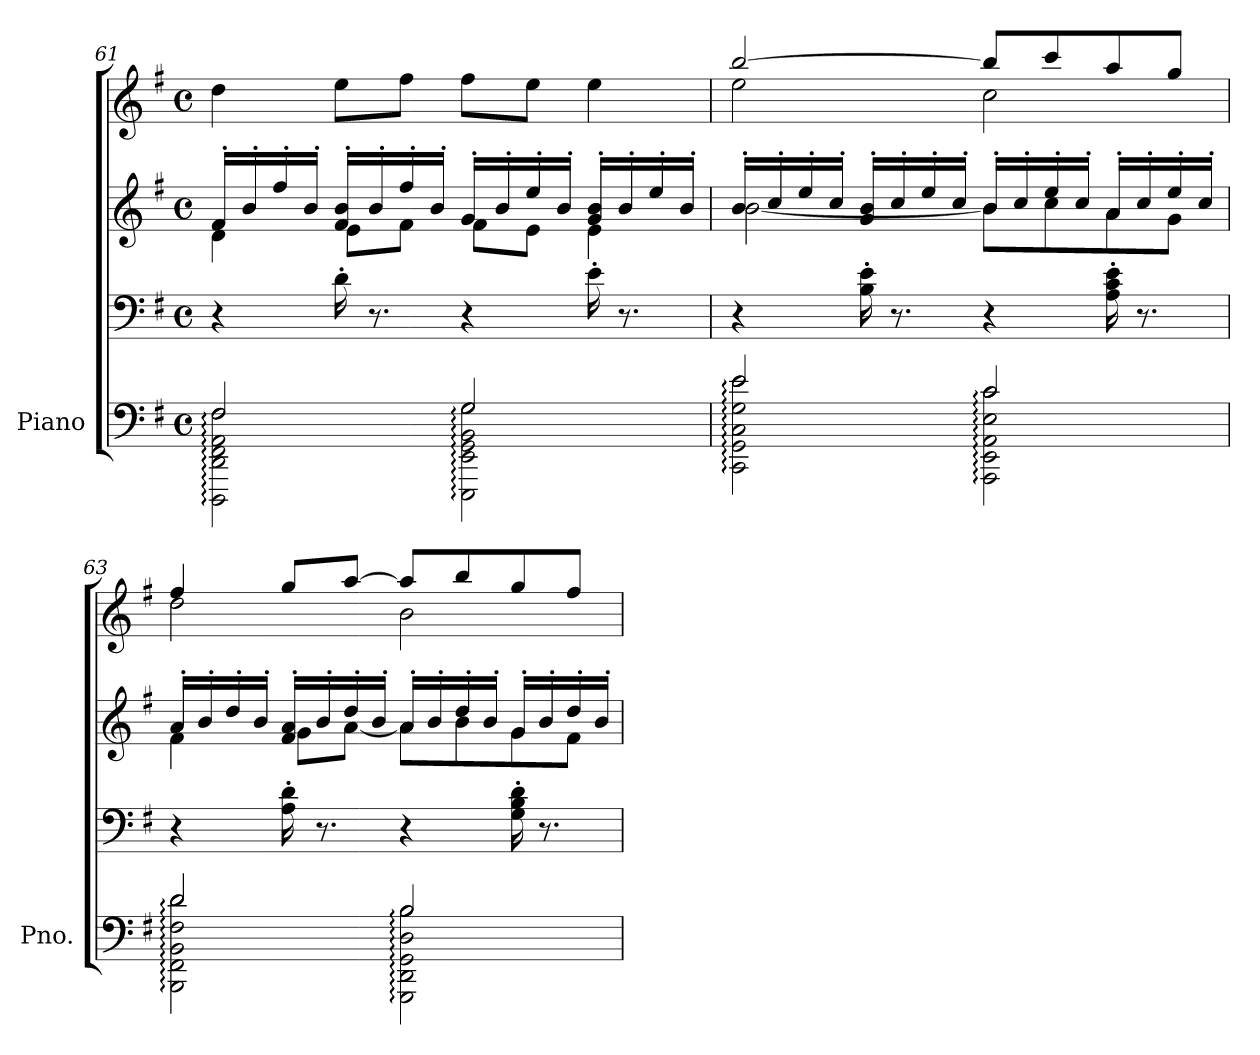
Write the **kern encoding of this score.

**kern	**kern	**kern	**kern
*part1	*part1	*part1	*part1
*staff4	*staff3	*staff2	*staff1
*I"Piano	*	*	*
*I'Pno.	*	*	*
*clefF4	*clefF4	*clefG2	*clefG2
*k[f#]	*k[f#]	*k[f#]	*k[f#]
*M4/4	*M4/4	*M4/4	*M4/4
*met(c)	*met(c)	*met(c)	*met(c)
=61	=61	=61	=61
*^	*	*^	*
2F#/	2DDD\: 2DD\: 2FF#\: 2AA\: 2F#\:	4r	16f#'/LL	4d\	4dd\
.	.	.	16b'/	.	.
.	.	.	16ff#'/	.	.
.	.	.	16b'/JJ	.	.
.	.	16d'\	16f#/' 16b/'LL	8e\L	8ee\L
.	.	8.r	16b'/	.	.
.	.	.	16ff#'/	8f#\J	8ff#\J
.	.	.	16b'/JJ	.	.
2G/	2EEE\: 2EE\: 2GG\: 2BB\: 2G\:	4r	16g'/LL	8f#\L	8ff#\L
.	.	.	16b'/	.	.
.	.	.	16ee'/	8e\J	8ee\J
.	.	.	16b'/JJ	.	.
.	.	16e'\	16g/' 16b/'LL	4e\	4ee\
.	.	8.r	16b'/	.	.
.	.	.	16ee'/	.	.
.	.	.	16b'/JJ	.	.
=62	=62	=62	=62	=62	=62
*	*	*	*	*	*^
2e/	2CC\: 2GG\: 2C\: 2G\: 2e\:	4r	16b'/LL	[2b\	[2bb/	2ee\
.	.	.	16cc'/	.	.	.
.	.	.	16ee'/	.	.	.
.	.	.	16cc'/JJ	.	.	.
.	.	16B\' 16e\'	16g/' 16b/'LL	.	.	.
.	.	8.r	16cc'/	.	.	.
.	.	.	16ee'/	.	.	.
.	.	.	16cc'/JJ	.	.	.
2c/	2AAA\: 2EE\: 2AA\: 2E\: 2c\:	4r	16b'/LL	8b\L]	8bb/L]	2cc\
.	.	.	16cc'/	.	.	.
.	.	.	16ee'/	8cc\	8ccc/	.
.	.	.	16cc'/JJ	.	.	.
.	.	16A\' 16c\' 16e\'	16a'/LL	8a\	8aa/	.
.	.	8.r	16cc'/	.	.	.
.	.	.	16ee'/	8g\J	8gg/J	.
.	.	.	16cc'/JJ	.	.	.
!!LO:LB:g=z	!!
=63	=63	=63	=63	=63	=63	=63
2d/	2BBB\: 2FF#\: 2BB\: 2F#\: 2d\:	4r	16a'/LL	4f#\	4ff#/	2dd\
.	.	.	16b'/	.	.	.
.	.	.	16dd'/	.	.	.
.	.	.	16b'/JJ	.	.	.
.	.	16A\' 16d\'	16f#/' 16a/'LL	8g\L	8gg/L	.
.	.	8.r	16b'/	.	.	.
.	.	.	16dd'/	[8a\J	[8aa/J	.
.	.	.	16b'/JJ	.	.	.
2B/	2GGG\: 2DD\: 2GG\: 2D\: 2B\:	4r	16a'/LL	8a\L]	8aa/L]	2b\
.	.	.	16b'/	.	.	.
.	.	.	16dd'/	8b\	8bb/	.
.	.	.	16b'/JJ	.	.	.
.	.	16G\' 16B\' 16d\'	16g'/LL	8g\	8gg/	.
.	.	8.r	16b'/	.	.	.
.	.	.	16dd'/	8f#\J	8ff#/J	.
.	.	.	16b'/JJ	.	.	.
*	*	*	*v	*v	*	*
*v	*v	*	*	*v	*v
=	=	=	=
*-	*-	*-	*-
